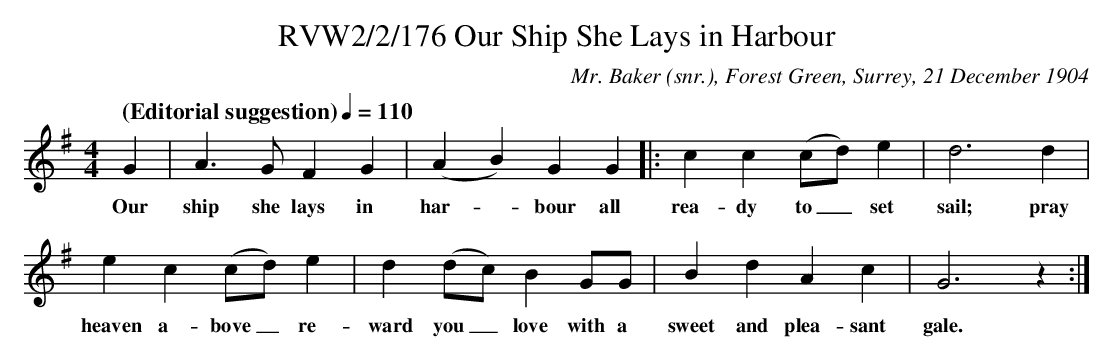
X:1
T:RVW2/2/176 Our Ship She Lays in Harbour
C:Mr. Baker (snr.), Forest Green, Surrey, 21 December 1904
L:1/4
Q: "(Editorial suggestion)" 1/4=110
M:4/4
K:G
G |A3/2 G/2 F G | (A B) G G |: c c (c/2d/2) e | d3 d |
w: Our ship she lays in har-*bour all rea-dy to_ set sail; pray
e c (c/2d/2)e | d (d/2c/2) B G/2G/2 | B d A c | G3 z :|]
w: heaven a-bove_ re-ward you_ love with a sweet and plea-sant gale.
